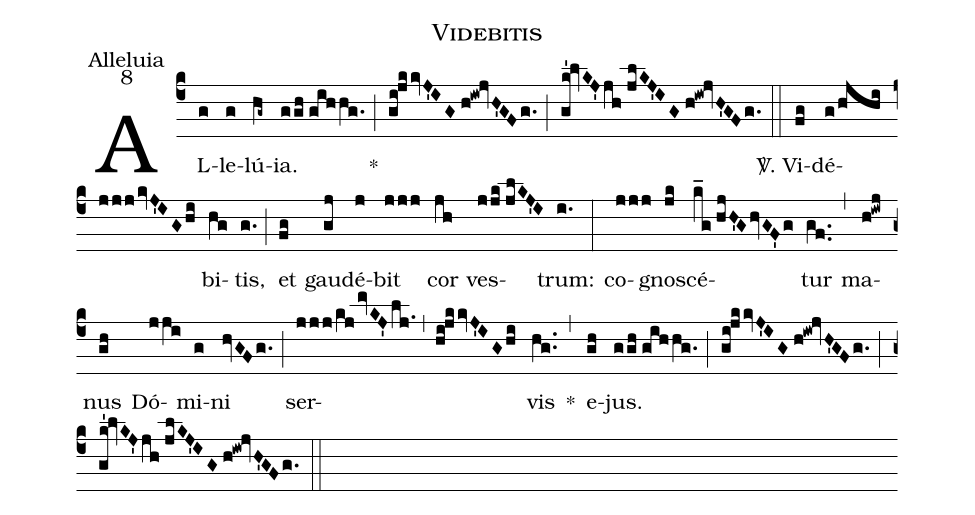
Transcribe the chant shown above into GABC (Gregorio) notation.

name:Videbitis;
office-part:Alleluia;
mode:8;
%%
(c4) AL(g)le(g)lú(hg~)ia.(ggh//gihhg.) ~~~~~*(;) (gi!jkkvJ'IG//h!iw!jvH'GFg.) (;) (gk'!lvKJ'jh//jlKJ'IG//h!iw!jvH'GFg.) (::)
<sp>V/</sp>. Vi(fg)dé(g/hjhi//jjjkvJ'IGhi)bi(hg)tis,(g.) (;) et(fg) gau(gj)dé(j)bit(jjj) cor(jh) ves(jjk//jlKJ'I)trum:(i.) (:)
co(jjj)gno(jk)scé(k_g//hjH'GhvGF'g)tur(gf..) (,) ma(h!iwj)nus(gh) Dó(jji)mi(g)ni(hvGFg.) (;) ser(jjj/kjmvKJ'lj.)(,)(hi!jkkvJ'IGhi)vis(hg..) *(,) e(gh)jus.(ggh//gihhg.) (;) (gi!jkkvJ'IG//h!iw!jvH'GFg.) (;) (gk'!lvKJ'jh//jlKJ'IG//h!iw!jvH'GFg.) (::)
